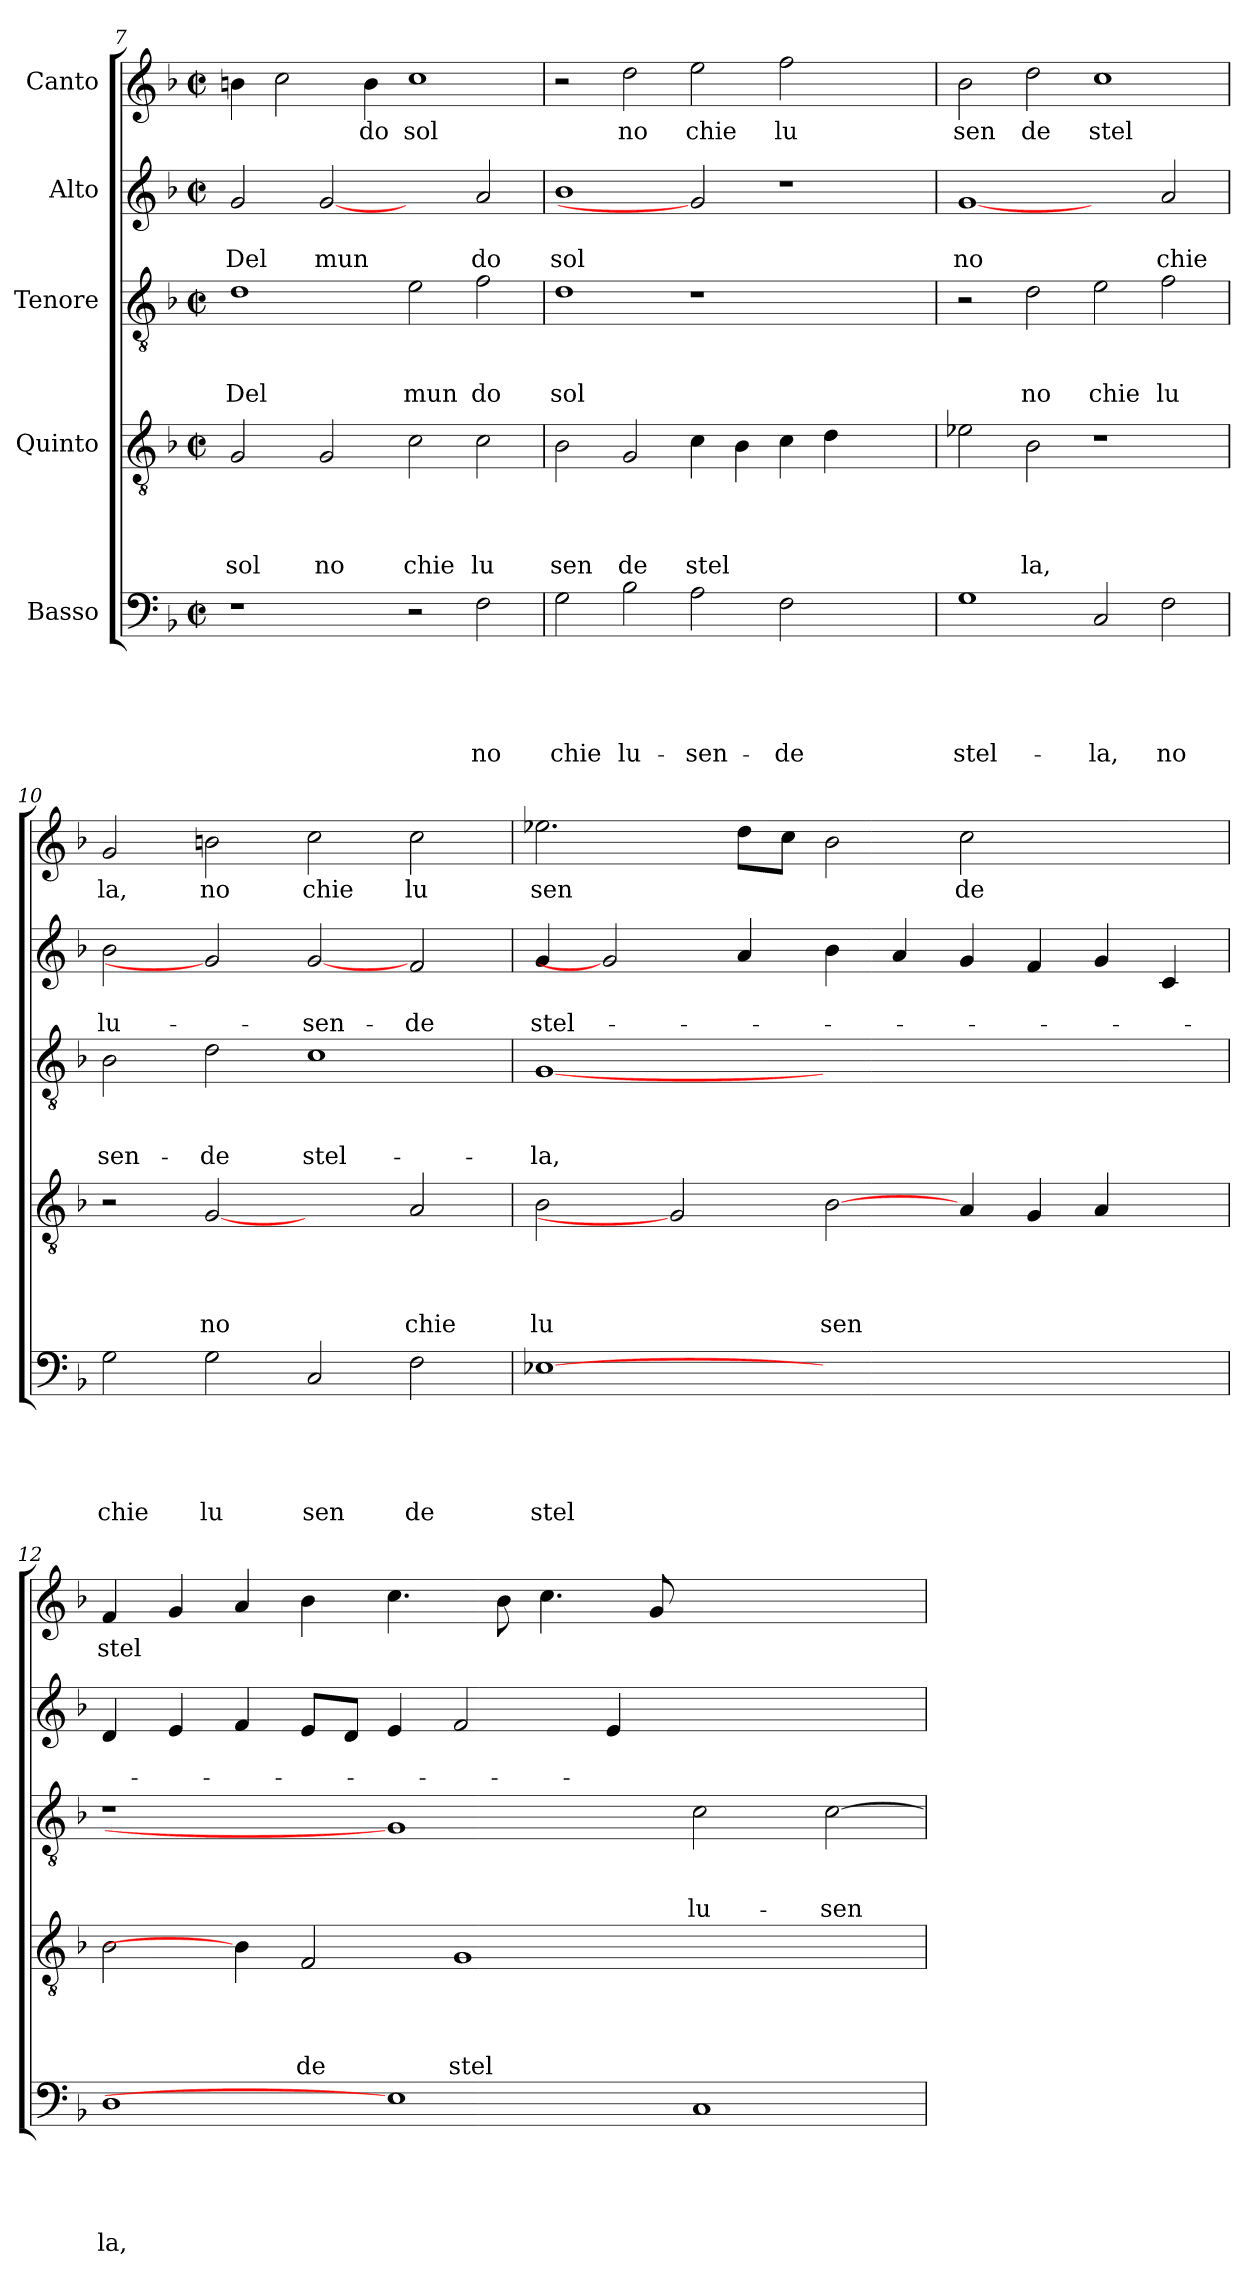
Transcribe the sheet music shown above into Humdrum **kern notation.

**kern	**text	**text	**text	**text	**text	**kern	**text	**text	**text	**text	**kern	**text	**text	**text	**kern	**text	**text	**kern	**text
*part5	*part5	*part5	*part5	*part5	*part5	*part4	*part4	*part4	*part4	*part4	*part3	*part3	*part3	*part3	*part2	*part2	*part2	*part1	*part1
*staff5	*staff5	*staff5	*staff5	*staff5	*staff5	*staff4	*staff4	*staff4	*staff4	*staff4	*staff3	*staff3	*staff3	*staff3	*staff2	*staff2	*staff2	*staff1	*staff1
*I"Basso	*	*	*	*	*	*I"Quinto	*	*	*	*	*I"Tenore	*	*	*	*I"Alto	*	*	*I"Canto	*
*clefF4	*	*	*	*	*	*clefGv2	*	*	*	*	*clefGv2	*	*	*	*clefG2	*	*	*clefG2	*
*k[b-]	*	*	*	*	*	*k[b-]	*	*	*	*	*k[b-]	*	*	*	*k[b-]	*	*	*k[b-]	*
*F:	*	*	*	*	*	*F:	*	*	*	*	*F:	*	*	*	*F:	*	*	*F:	*
*M2/2	*	*	*	*	*	*M2/2	*	*	*	*	*M2/2	*	*	*	*M2/2	*	*	*M2/2	*
*met(c|)	*	*	*	*	*	*met(c|)	*	*	*	*	*met(c|)	*	*	*	*met(c|)	*	*	*met(c|)	*
=7	=7	=7	=7	=7	=7	=7	=7	=7	=7	=7	=7	=7	=7	=7	=7	=7	=7	=7	=7
!	!	!	!	!	!	!	!	!	!	!LO:LY:b	!	!	!	!LO:LY:b	!	!	!LO:LY:b	!	!
1r	.	.	.	.	.	2G/	.	.	.	sol	1d	.	.	Del	2g/	.	Del	4bn\	.
.	.	.	.	.	.	.	.	.	.	.	.	.	.	.	.	.	.	2cc\	.
!	!	!	!	!	!	!	!	!	!	!LO:LY:b	!	!	!	!	!	!	!LO:LY:b	!	!
.	.	.	.	.	.	2G/	.	.	.	no	.	.	.	.	[2g	.	mun	.	.
!	!	!	!	!	!	!	!	!	!	!	!	!	!	!	!	!	!	!	!LO:LY:b
.	.	.	.	.	.	.	.	.	.	.	.	.	.	.	.	.	.	4b\	do
!	!	!	!	!	!	!	!	!	!	!LO:LY:b	!	!	!	!LO:LY:b	!	!	!	!	!LO:LY:b
2r	.	.	.	.	.	2c\	.	.	.	chie	2e\	.	.	mun	2ryy	.	.	1cc	sol
!	!	!	!	!	!LO:LY:b	!	!	!	!	!LO:LY:b	!	!	!	!LO:LY:b	!	!	!LO:LY:b	!	!
2F\	.	.	.	.	no	2c\	.	.	.	lu	2f\	.	.	do	2a/	.	do	.	.
=8	=8	=8	=8	=8	=8	=8	=8	=8	=8	=8	=8	=8	=8	=8	=8	=8	=8	=8	=8
!	!	!	!	!	!LO:LY:b	!	!	!	!	!LO:LY:b	!	!	!	!LO:LY:b	!	!	!LO:LY:b	!	!
2G\	.	.	.	.	chie	2B-\	.	.	.	sen	1d	.	.	sol	1b-	.	sol	2r	.
!	!	!	!	!	!LO:LY:b	!	!	!	!	!LO:LY:b	!	!	!	!	!	!	!	!	!LO:LY:b
2B-\	.	.	.	.	lu-	2G/	.	.	.	de	.	.	.	.	.	.	.	2dd\	no
!	!	!	!	!	!LO:LY:b	!	!	!	!	!LO:LY:b	!	!	!	!	!	!	!	!	!LO:LY:b
2A\	.	.	.	.	-sen-	4c\	.	.	.	stel	1r	.	.	.	2g]	.	.	2ee\	chie
.	.	.	.	.	.	4B-\	.	.	.	.	.	.	.	.	.	.	.	.	.
!	!	!	!	!	!LO:LY:b	!	!	!	!	!	!	!	!	!	!	!	!	!	!LO:LY:b
2F\	.	.	.	.	-de	4c\	.	.	.	.	.	.	.	.	1r	.	.	2ff\	lu
.	.	.	.	.	.	4d\	.	.	.	.	.	.	.	.	.	.	.	.	.
2ryy	.	.	.	.	.	2ryy	.	.	.	.	2ryy	.	.	.	.	.	.	2ryy	.
=9	=9	=9	=9	=9	=9	=9	=9	=9	=9	=9	=9	=9	=9	=9	=9	=9	=9	=9	=9
!	!	!	!	!	!LO:LY:b	!	!	!	!	!	!	!	!	!	!	!	!LO:LY:b	!	!LO:LY:b
1G	.	.	.	.	stel-	2e-X\	.	.	.	.	2r	.	.	.	[1g	.	no	2b-\	sen
!	!	!	!	!	!	!	!	!	!	!LO:LY:b	!	!	!	!LO:LY:b	!	!	!	!	!LO:LY:b
.	.	.	.	.	.	2B-\	.	.	.	la,	2d\	.	.	no	.	.	.	2dd\	de
!	!	!	!	!	!LO:LY:b	!	!	!	!	!	!	!	!	!LO:LY:b	!	!	!	!	!LO:LY:b
2C/	.	.	.	.	-la,	1r	.	.	.	.	2e\	.	.	chie	2ryy	.	.	1cc	stel
!	!	!	!	!	!LO:LY:b	!	!	!	!	!	!	!	!	!LO:LY:b	!	!	!LO:LY:b	!	!
2F\	.	.	.	.	no	.	.	.	.	.	2f\	.	.	lu	2a/	.	chie	.	.
!!LO:PB:g=z
=10	=10	=10	=10	=10	=10	=10	=10	=10	=10	=10	=10	=10	=10	=10	=10	=10	=10	=10	=10
!	!	!	!	!	!LO:LY:b	!	!	!	!	!	!	!	!	!LO:LY:b	!	!	!LO:LY:b	!	!LO:LY:b
2G\	.	.	.	.	chie	2r	.	.	.	.	2B-\	.	.	sen-	2b-\	.	lu-	2g/	la,
!	!	!	!	!	!LO:LY:b	!	!	!	!	!LO:LY:b	!	!	!	!LO:LY:b	!	!	!	!	!LO:LY:b
2G\	.	.	.	.	lu	[2G	.	.	.	no	2d\	.	.	-de	2g]	.	.	2bn\	no
!	!	!	!	!	!LO:LY:b	!	!	!	!	!	!	!	!	!LO:LY:b	!	!	!LO:LY:b	!	!LO:LY:b
2C/	.	.	.	.	sen	2ryy	.	.	.	.	1c	.	.	stel-	[2g	.	-sen-	2cc\	chie
!	!	!	!	!	!LO:LY:b	!	!	!	!	!LO:LY:b	!	!	!	!	!	!	!LO:LY:b	!	!LO:LY:b
2F\	.	.	.	.	de	2A/	.	.	.	chie	.	.	.	.	2f/	.	-de	2cc\	lu
=11	=11	=11	=11	=11	=11	=11	=11	=11	=11	=11	=11	=11	=11	=11	=11	=11	=11	=11	=11
!	!	!	!	!	!LO:LY:b	!	!	!	!	!LO:LY:b	!	!	!	!LO:LY:b	!	!	!LO:LY:b	!	!LO:LY:b
[1E-X	.	.	.	.	stel	2B-\	.	.	.	lu	[1G	.	.	-la,	4g/	.	stel-	2.ee-X\	sen
.	.	.	.	.	.	.	.	.	.	.	.	.	.	.	2g]	.	.	.	.
.	.	.	.	.	.	2G]	.	.	.	.	.	.	.	.	.	.	.	.	.
.	.	.	.	.	.	.	.	.	.	.	.	.	.	.	4a/	.	.	8dd\L	.
.	.	.	.	.	.	.	.	.	.	.	.	.	.	.	.	.	.	8cc\J	.
!	!	!	!	!	!	!	!	!	!	!LO:LY:b	!	!	!	!	!	!	!	!	!
1.ryy	.	.	.	.	.	[2B-\	.	.	.	sen	1.ryy	.	.	.	4b-\	.	.	2b-\	.
.	.	.	.	.	.	.	.	.	.	.	.	.	.	.	4a/	.	.	.	.
!	!	!	!	!	!	!	!	!	!	!	!	!	!	!	!	!	!	!	!LO:LY:b
.	.	.	.	.	.	4A/	.	.	.	.	.	.	.	.	4g/	.	.	2cc\	de
.	.	.	.	.	.	4G/	.	.	.	.	.	.	.	.	4f/	.	.	.	.
.	.	.	.	.	.	4A/	.	.	.	.	.	.	.	.	4g/	.	.	2ryy	.
.	.	.	.	.	.	4ryy	.	.	.	.	.	.	.	.	4c/	.	.	.	.
=12	=12	=12	=12	=12	=12	=12	=12	=12	=12	=12	=12	=12	=12	=12	=12	=12	=12	=12	=12
!	!	!	!	!	!LO:LY:b	!	!	!	!	!	!	!	!	!	!	!	!	!	!LO:LY:b
1D	.	.	.	.	la,	2B-\	.	.	.	.	1r	.	.	.	4d/	.	.	4f/	stel
.	.	.	.	.	.	.	.	.	.	.	.	.	.	.	4e/	.	.	4g/	.
.	.	.	.	.	.	4B-\]	.	.	.	.	.	.	.	.	4f/	.	.	4a/	.
!	!	!	!	!	!	!	!	!	!	!LO:LY:b	!	!	!	!	!	!	!	!	!
.	.	.	.	.	.	2F/	.	.	.	de	.	.	.	.	8e/L	.	.	4b-\	.
.	.	.	.	.	.	.	.	.	.	.	.	.	.	.	8d/J	.	.	.	.
1E-]	.	.	.	.	.	.	.	.	.	.	1G]	.	.	.	4e/	.	.	4.cc\	.
!	!	!	!	!	!	!	!	!	!	!LO:LY:b	!	!	!	!	!	!	!	!	!
.	.	.	.	.	.	1G	.	.	.	stel	.	.	.	.	2f/	.	.	.	.
.	.	.	.	.	.	.	.	.	.	.	.	.	.	.	.	.	.	8b-\	.
.	.	.	.	.	.	.	.	.	.	.	.	.	.	.	.	.	.	4.cc\	.
.	.	.	.	.	.	.	.	.	.	.	.	.	.	.	4e/	.	.	.	.
.	.	.	.	.	.	.	.	.	.	.	.	.	.	.	.	.	.	8g/	.
!	!	!	!	!	!	!	!	!	!	!	!	!	!	!LO:LY:b	!	!	!	!	!
1C	.	.	.	.	.	.	.	.	.	.	2c\	.	.	lu-	1ryy	.	.	1ryy	.
.	.	.	.	.	.	2.ryy	.	.	.	.	.	.	.	.	.	.	.	.	.
!	!	!	!	!	!	!	!	!	!	!	!	!	!	!LO:LY:b	!	!	!	!	!
.	.	.	.	.	.	.	.	.	.	.	[>2c\	.	.	-sen-	.	.	.	.	.
=	=	=	=	=	=	=	=	=	=	=	=	=	=	=	=	=	=	=	=
*-	*-	*-	*-	*-	*-	*-	*-	*-	*-	*-	*-	*-	*-	*-	*-	*-	*-	*-	*-
